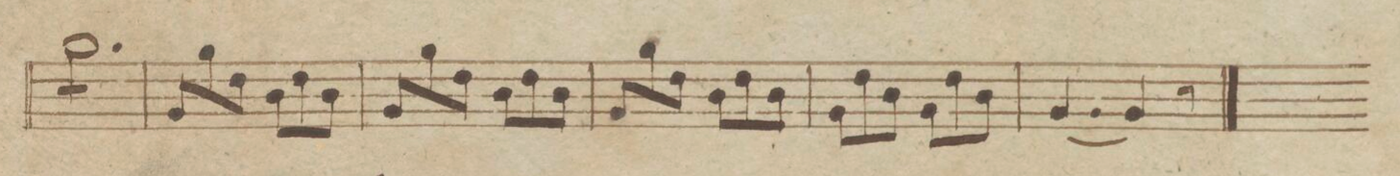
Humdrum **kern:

**kern	**dynam
*I"Fagotto Secondo.	*
*clefF4	*
*k[b-e-]	*
*met(c)	*
*M6/8	*
*tremolo	*
8B-\L	.
8B-\	.
8B-\	.
8B-\	.
8B-\	.
8B-\J	.
*Xtremolo	*
=72	=72
8BB-/L	.
8B-\	.
8F\J	.
8D\L	.
8F\	.
8D\J	.
=73	=73
8BB-/L	.
8B-\	.
8F\J	.
8D\L	.
8F\	.
8D\J	.
=74	=74
8BB-/L	.
8B-\	.
8F\J	.
8D\L	.
8F\	.
8D\J	.
=75	=75
8BB-\L	.
8F\	.
8D\J	.
8BB-\L	.
8F\	.
8D\J	.
=76	=76
[4.BB-/	.
4BB-/]	.
8r	.
=77||	=77||
*k[f#]	*
*G:	*
*M2/4	*
*-	*-
